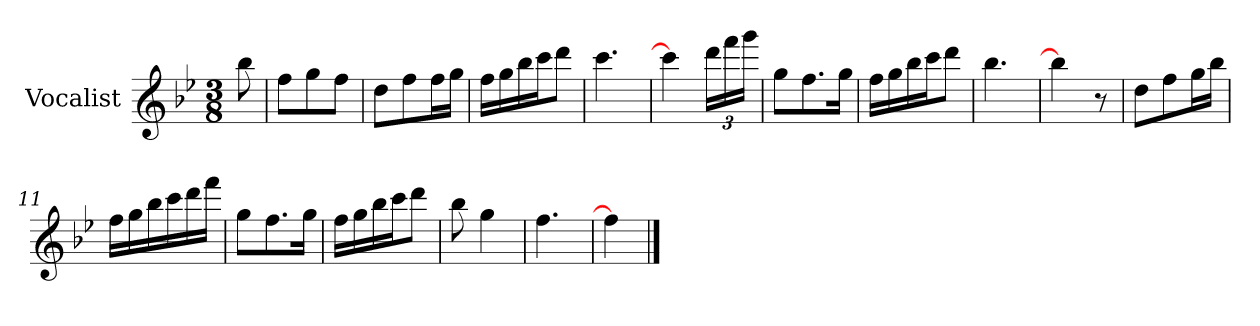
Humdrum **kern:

**kern
*part1
*staff1
*I"Vocalist
*k[b-e-]
*B-:
*M3/8
=
8bb-
=1
8ffL
8gg
8ffJ
=2
8ddL
8ff
16ffL
16ggJJ
=3
16ffLL
16gg
16bb-
16cccJ
8dddJ
=4
4.ccc
=5
4ccc]
24dddLL
24fff
24gggJJ
=6
8ggL
8.ff
16ggJk
=7
16ffLL
16gg
16bb-
16cccJ
8dddJ
=8
4.bb-
=9
4bb-]
8r
=10
8ddL
8ff
16ggL
16bb-JJ
=11
16ffLL
16gg
16bb-
16ccc
16ddd
16fffJJ
=12
8ggL
8.ff
16ggJk
=13
16ffLL
16gg
16bb-
16cccJ
8dddJ
=14
8bb-
4gg
=15
4.ff
=16
4ff]
==
*-
